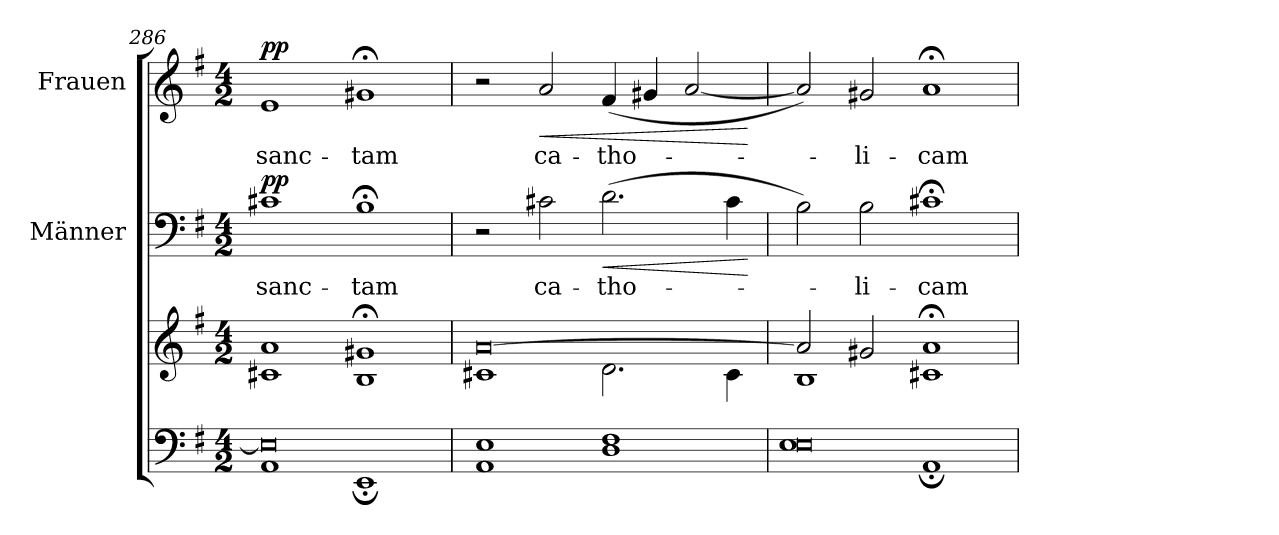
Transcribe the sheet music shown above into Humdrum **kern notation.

**kern	**kern	**kern	**text	**dynam	**kern	**text	**dynam
*part3	*part3	*part2	*part2	*part2	*part1	*part1	*part1
*staff4	*staff3	*staff2	*staff2	*staff2	*staff1	*staff1	*staff1
*	*	*I"Männer	*	*	*I"Frauen	*	*
*clefF4	*clefG2	*clefF4	*	*	*clefG2	*	*
*k[f#]	*k[f#]	*k[f#]	*	*	*k[f#]	*	*
*G:	*G:	*G:	*	*	*G:	*	*
*M4/2	*M4/2	*M4/2	*	*	*M4/2	*	*
=286	=286	=286	=286	=286	=286	=286	=286
*^	*^	*	*	*	*	*	*
!	!	!	!	!	!LO:LY:b	!LO:DY:a	!	!LO:LY:b	!LO:DY:a
0E]	1AA	1a	1c#X	1c#X	sanc-	pp	1e	sanc-	pp
!	!	!	!	!	!LO:LY:b	!	!	!LO:LY:b	!
.	1EE;	1g#X;<	1B	1B;<	-tam	.	1g#X;<	-tam	.
=287	=287	=287	=287	=287	=287	=287	=287	=287	=287
1E	1AA	[>0a	1c#X	2r	.	.	2r	.	.
!	!	!	!	!	!LO:LY:b	!	!	!LO:LY:b	!LO:HP:b
.	.	.	.	2c#X\	ca-	.	2a/	ca-	<
!	!	!	!	!	!LO:LY:b	!LO:HP:b	!	!LO:LY:b	!
1F#	1D	.	2.d\	(>2.d\	-tho-	<	(<4f#/	-tho-	.
.	.	.	.	.	.	.	4g#X/	.	.
.	.	.	.	.	.	.	[2a/	.	.
.	.	.	4c#\	4c#\	.	.	.	.	.
*v	*v	*	*	*	*	*	*	*	*
*	*v	*v	*	*	*	*	*	*
.	.	.	.	[	.	.	[
!!LO:PB:g=z
=288	=288	=288	=288	=288	=288	=288	=288
*^	*^	*	*	*	*	*	*
0E	1E	2a/]	1B	2B\)	.	.	2a/])	.	.
!	!	!	!	!	!LO:LY:b	!	!	!LO:LY:b	!
.	.	2g#X/	.	2B\	-li-	.	2g#X/	-li-	.
!	!	!	!	!	!LO:LY:b	!	!	!LO:LY:b	!
.	1AA;	1a;<	1c#X	1c#X;<	-cam	.	1a;<	-cam	.
*v	*v	*	*	*	*	*	*	*	*
*	*v	*v	*	*	*	*	*	*
=	=	=	=	=	=	=	=
*-	*-	*-	*-	*-	*-	*-	*-
